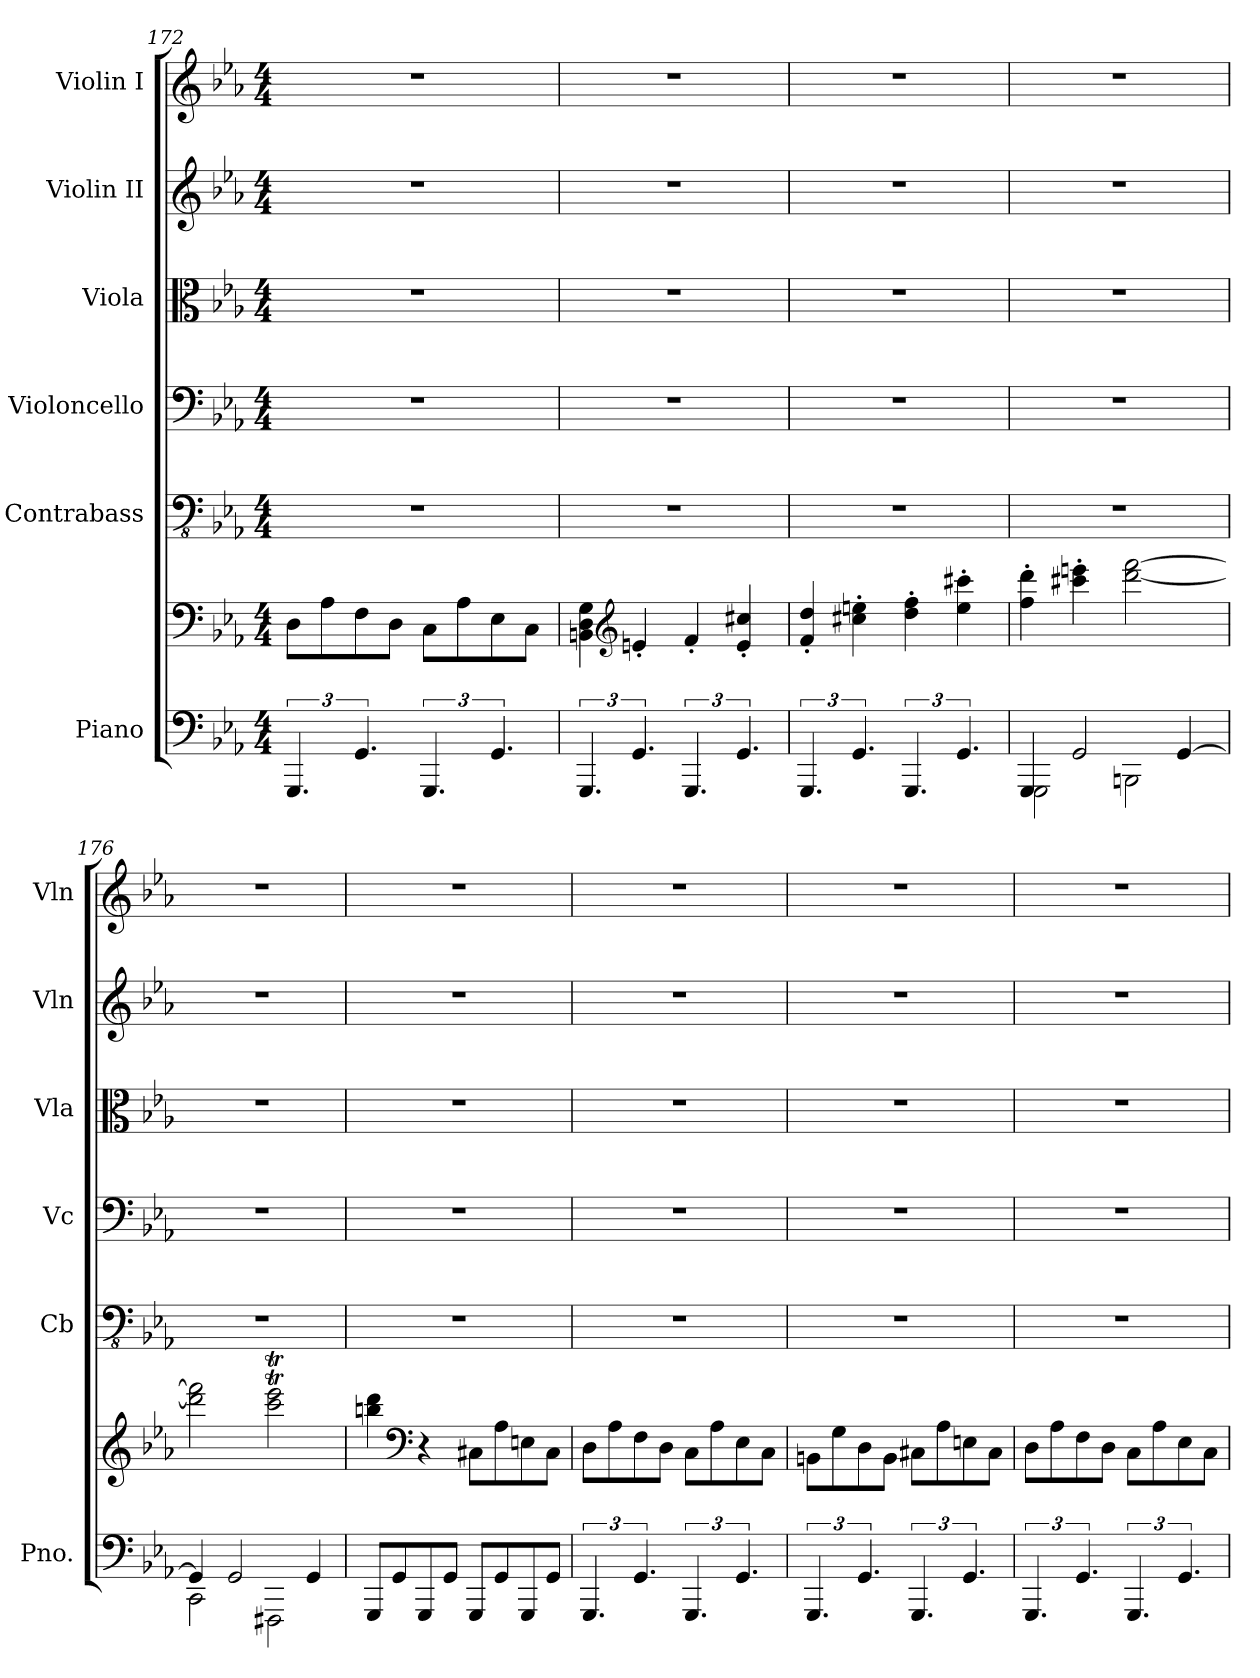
**kern	**kern	**kern	**kern	**kern	**kern	**kern
*part6	*part6	*part5	*part4	*part3	*part2	*part1
*staff7	*staff6	*staff5	*staff4	*staff3	*staff2	*staff1
*I"Piano	*	*I"Contrabass	*I"Violoncello	*I"Viola	*I"Violin II	*I"Violin I
*I'Pno.	*	*I'Cb	*I'Vc	*I'Vla	*I'Vln	*I'Vln
!!LO:PB:g=z
*clefF4	*clefF4	*clefFv4	*clefF4	*clefC3	*clefG2	*clefG2
*	*	*ITrd7c12	*	*	*	*
*k[b-e-a-]	*k[b-e-a-]	*k[b-e-a-]	*k[b-e-a-]	*k[b-e-a-]	*k[b-e-a-]	*k[b-e-a-]
*M4/4	*M4/4	*M4/4	*M4/4	*M4/4	*M4/4	*M4/4
=172	=172	=172	=172	=172	=172	=172
6.GGG/	8D\L	1r	1r	1r	1r	1r
.	8A-\	.	.	.	.	.
6.GG/	8F\	.	.	.	.	.
.	8D\J	.	.	.	.	.
6.GGG/	8C\L	.	.	.	.	.
.	8A-\	.	.	.	.	.
6.GG/	8E-\	.	.	.	.	.
.	8C\J	.	.	.	.	.
=173	=173	=173	=173	=173	=173	=173
6.GGG/	4BBn\ 4D\ 4G\	1r	1r	1r	1r	1r
*	*clefG2	*	*	*	*	*
6.GG/	4en'/	.	.	.	.	.
6.GGG/	4f'/	.	.	.	.	.
6.GG/	4e/' 4cc#X/'	.	.	.	.	.
=174	=174	=174	=174	=174	=174	=174
6.GGG/	4f/' 4dd/'	1r	1r	1r	1r	1r
6.GG/	4cc#X\' 4een\'	.	.	.	.	.
6.GGG/	4dd\' 4ff\'	.	.	.	.	.
6.GG/	4ee\' 4ccc#X\'	.	.	.	.	.
=175	=175	=175	=175	=175	=175	=175
*^	*	*	*	*	*	*
4GGG/	2GGG\	4ff\' 4ddd\'	1r	1r	1r	1r	1r
2GG/	.	4ccc#X\' 4eeen\'	.	.	.	.	.
.	2BBBn\	[2ddd\ [2fff\	.	.	.	.	.
[4GG/	.	.	.	.	.	.	.
=176	=176	=176	=176	=176	=176	=176	=176
4GG/]	2CC\	2ddd\] 2fff\]	1r	1r	1r	1r	1r
2GG/	.	.	.	.	.	.	.
.	2FFF#X\	2ccc\T 2eee-\T	.	.	.	.	.
4GG/	.	.	.	.	.	.	.
*v	*v	*	*	*	*	*	*
!!LO:PB:g=z
=177	=177	=177	=177	=177	=177	=177
8GGG/L	4bbn\ 4ddd\	1r	1r	1r	1r	1r
8GG/	.	.	.	.	.	.
*	*clefF4	*	*	*	*	*
8GGG/	4r	.	.	.	.	.
8GG/J	.	.	.	.	.	.
8GGG/L	8C#X\L	.	.	.	.	.
8GG/	8A-\	.	.	.	.	.
8GGG/	8En\	.	.	.	.	.
8GG/J	8C#\J	.	.	.	.	.
=178	=178	=178	=178	=178	=178	=178
6.GGG/	8D\L	1r	1r	1r	1r	1r
.	8A-\	.	.	.	.	.
6.GG/	8F\	.	.	.	.	.
.	8D\J	.	.	.	.	.
6.GGG/	8C\L	.	.	.	.	.
.	8A-\	.	.	.	.	.
6.GG/	8E-\	.	.	.	.	.
.	8C\J	.	.	.	.	.
=179	=179	=179	=179	=179	=179	=179
6.GGG/	8BBn\L	1r	1r	1r	1r	1r
.	8G\	.	.	.	.	.
6.GG/	8D\	.	.	.	.	.
.	8BB\J	.	.	.	.	.
6.GGG/	8C#X\L	.	.	.	.	.
.	8A-\	.	.	.	.	.
6.GG/	8En\	.	.	.	.	.
.	8C#\J	.	.	.	.	.
=180	=180	=180	=180	=180	=180	=180
6.GGG/	8D\L	1r	1r	1r	1r	1r
.	8A-\	.	.	.	.	.
6.GG/	8F\	.	.	.	.	.
.	8D\J	.	.	.	.	.
6.GGG/	8C\L	.	.	.	.	.
.	8A-\	.	.	.	.	.
6.GG/	8E-\	.	.	.	.	.
.	8C\J	.	.	.	.	.
=	=	=	=	=	=	=
*-	*-	*-	*-	*-	*-	*-
